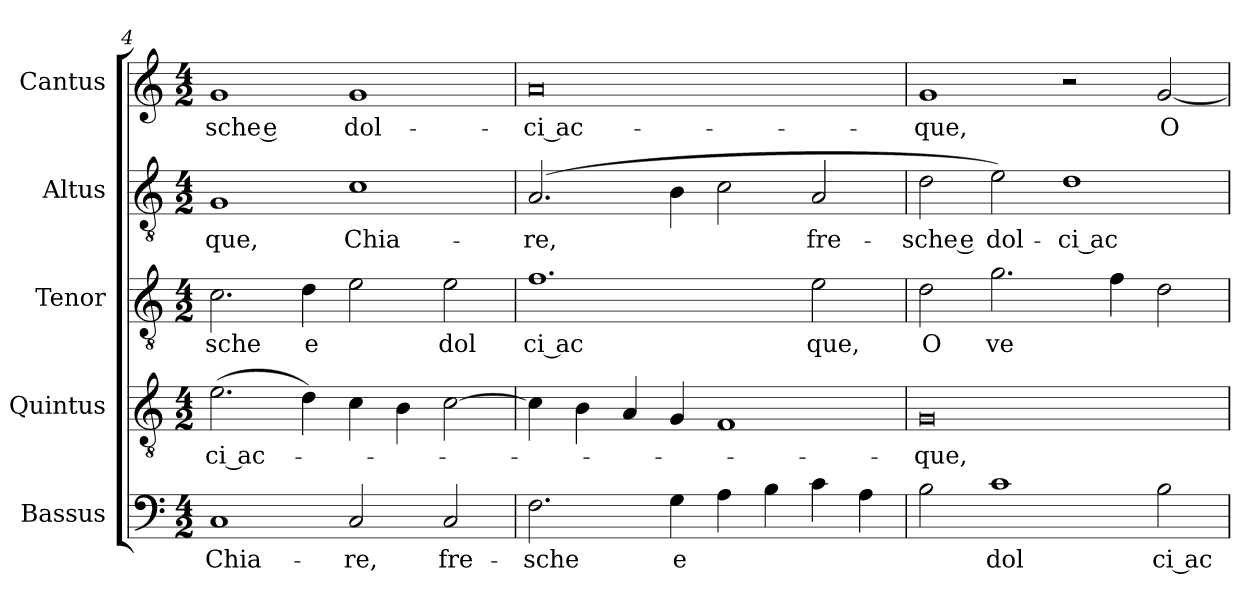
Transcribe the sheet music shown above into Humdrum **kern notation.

**kern	**text	**kern	**text	**kern	**text	**kern	**text	**kern	**text
*part5	*part5	*part4	*part4	*part3	*part3	*part2	*part2	*part1	*part1
*staff5	*staff5	*staff4	*staff4	*staff3	*staff3	*staff2	*staff2	*staff1	*staff1
*I"Bassus	*	*I"Quintus	*	*I"Tenor	*	*I"Altus	*	*I"Cantus	*
*I'Bassus	*	*I'Quintus	*	*I'Tenor	*	*I'Altus	*	*I'Cantus	*
*clefF4	*	*clefGv2	*	*clefGv2	*	*clefGv2	*	*clefG2	*
*M4/2	*	*M4/2	*	*M4/2	*	*M4/2	*	*M4/2	*
=4	=4	=4	=4	=4	=4	=4	=4	=4	=4
!	!LO:LY:b:cj	!	!LO:LY:b:cj	!	!LO:LY:b	!	!LO:LY:b:cj	!	!LO:LY:b:cj
1C	Chia-	(<2.e\	-ci ac-	2.c\	sche	1G	-que,	1g	-sche e
!	!	!	!	!	!LO:LY:b:rj	!	!	!	!
.	.	4d\)	.	4d\	e	.	.	.	.
!	!LO:LY:b:cj	!	!	!	!	!	!LO:LY:b:cj	!	!LO:LY:b:cj
2C/	-re,	4c\	.	2e\	.	1c	Chia-	1g	dol-
.	.	4B\	.	.	.	.	.	.	.
!	!LO:LY:b:cj	!	!	!	!LO:LY:b:cj	!	!	!	!
2C/	fre-	[>2c\	.	2e\	dol	.	.	.	.
=5	=5	=5	=5	=5	=5	=5	=5	=5	=5
!	!LO:LY:b	!	!	!	!LO:LY:b:rj	!	!LO:LY:b:cj	!	!LO:LY:b:rj
2.F\	-sche	4c\]	.	1.f	ci ac	(<2.A/	-re,	0a>	-ci ac-
.	.	4B\	.	.	.	.	.	.	.
.	.	4A/	.	.	.	.	.	.	.
!	!LO:LY:b:rj	!	!	!	!	!	!	!	!
4G\	e	4G/	.	.	.	4B\	.	.	.
4A\	.	1F	.	.	.	2c\	.	.	.
4B\	.	.	.	.	.	.	.	.	.
!	!	!	!	!	!LO:LY:b:cj	!	!LO:LY:b:cj	!	!
4c\	.	.	.	2e\	que,	2A/	fre-	.	.
4A\	.	.	.	.	.	.	.	.	.
!!LO:LB:g=z
=6	=6	=6	=6	=6	=6	=6	=6	=6	=6
!	!	!	!LO:LY:b:cj	!	!LO:LY:b:cj	!	!LO:LY:b:cj	!	!LO:LY:b:cj
2B\	.	0G	-que,	2d\	O	2d\	-sche e	1g	-que,
!	!LO:LY:b:cj	!	!	!	!LO:LY:b:cj	!	!LO:LY:b:cj	!	!
1c	dol	.	.	2.g\	ve	2e\)	dol-	.	.
!	!	!	!	!	!	!	!LO:LY:b:rj	!	!
.	.	.	.	.	.	1d	-ci ac-	2r	.
.	.	.	.	4f\	.	.	.	.	.
!	!LO:LY:b:rj	!	!	!	!	!	!	!	!LO:LY:b:cj
2B\	ci ac	.	.	2d\	.	.	.	[<2g/	O
=	=	=	=	=	=	=	=	=	=
*-	*-	*-	*-	*-	*-	*-	*-	*-	*-
